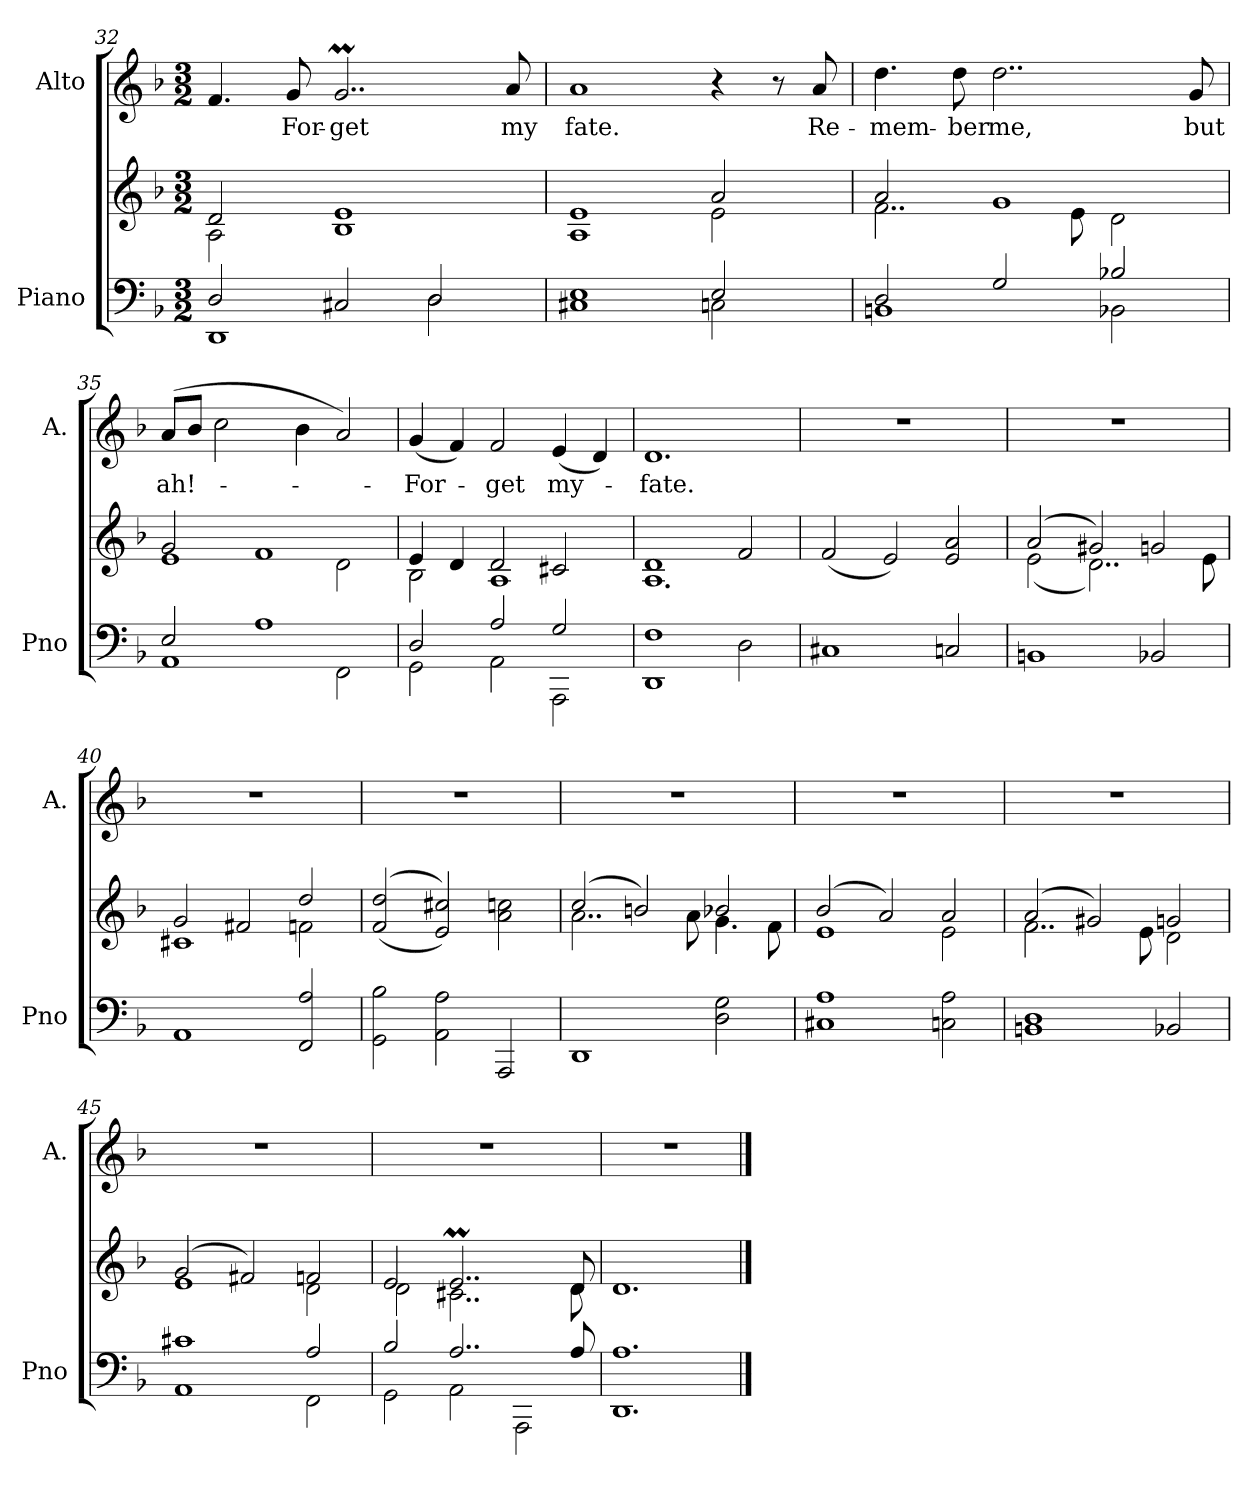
**kern	**kern	**kern	**text
*part2	*part2	*part1	*part1
*staff3	*staff2	*staff1	*staff1
*I"Piano	*	*I"Alto	*
*I'Pno	*	*I'A.	*
*clefF4	*clefG2	*clefG2	*
*k[b-]	*k[b-]	*k[b-]	*
*F:	*F:	*F:	*
*M3/2	*M3/2	*M3/2	*
=32	=32	=32	=32
*^	*^	*	*
2D/	1DD	2d/	2A\	4.f/	.
.	.	.	.	8g/	For-
2C#X/	.	1e	1B-	2..gM/	get
2D/	2D\	.	.	.	.
.	.	.	.	8a/	my
=33	=33	=33	=33	=33	=33
1E	1C#X	1e	1A	1a	fate.
2E/	2Cn\	2a/	2e\	4r	.
.	.	.	.	8r	.
.	.	.	.	8a/	Re-
=34	=34	=34	=34	=34	=34
2D/	1BBn	2a/	2..f\	4.dd\	mem-
.	.	.	.	8dd\	ber
2G/	.	1g	.	2..dd\	me,
.	.	.	8e\	.	.
2B-X/	2BB-X\	.	2d\	.	.
.	.	.	.	8g/	but
=35	=35	=35	=35	=35	=35
2E/	1AA	2g/	1e	(8a/L	ah!-
.	.	.	.	8b-/J	.
.	.	.	.	2cc\	.
1A	.	1f	.	.	.
.	.	.	.	4b-\	.
.	2FF\	.	2d\	2a/)	.
=36	=36	=36	=36	=36	=36
2D/	2GG\	4e/	2B-\	(4g/	For-
.	.	4d/	.	4f/)	.
2A/	2AA\	2d/	1A	2f/	get
2G/	2AAA\	2c#X/	.	(4e/	my-
.	.	.	.	4d/)	.
*v	*v	*	*	*	*
!!LO:LB:g=z
=37	=37	=37	=37	=37
1DD 1F	1d	1.A	1.d	fate.
2D\	2f/	.	.	.
*	*v	*v	*	*
=38	=38	=38	=38
1C#X	(2f/	1.r	.
.	2e/)	.	.
2Cn/	2e/ 2a/	.	.
=39	=39	=39	=39
*	*^	*	*
1BBn	(2a/	(2e\	1.r	.
.	2g#X/)	2..d\)	.	.
2BB-X/	2gn/	.	.	.
.	.	8e\	.	.
=40	=40	=40	=40	=40
1AA	2g/	1c#X	1.r	.
.	2f#X/	.	.	.
2FF/ 2A/	2dd/	2fn\	.	.
*	*v	*v	*	*
=41	=41	=41	=41
2GG\ 2B-\	((2f/ 2dd/	1.r	.
2AA\ 2A\	2e/ 2cc#X/))	.	.
2AAA/	2a\ 2ccn\	.	.
=42	=42	=42	=42
*	*^	*	*
1DD	(2cc/	2..a\	1.r	.
.	2bn/)	.	.	.
.	.	8a\	.	.
2D\ 2G\	2b-X/	4.g\	.	.
.	.	8f\	.	.
=43	=43	=43	=43	=43
1C#X 1A	(2b-/	1e	1.r	.
.	2a/)	.	.	.
2Cn\ 2A\	2a/	2e\	.	.
=44	=44	=44	=44	=44
1BBn 1D	(2a/	2..f\	1.r	.
.	2g#X/)	.	.	.
.	.	8e\	.	.
2BB-X/	2gn/	2d\	.	.
!!LO:LB:g=z
=45	=45	=45	=45	=45
*^	*	*	*	*
1c#X	1AA	(2g/	1e	1.r	.
.	.	2f#X/)	.	.	.
2A/	2FF\	2fn/	2d\	.	.
=46	=46	=46	=46	=46	=46
2B-/	2GG\	2e/	2d\	1.r	.
2..A/	2AA\	2..em/	2..c#X\	.	.
.	2AAA\	.	.	.	.
8A/	.	8d/	8d\	.	.
*	*	*v	*v	*	*
=47	=47	=47	=47	=47
1.A	1.DD	1.d	1.r	.
*v	*v	*	*	*
==	==	==	==
*-	*-	*-	*-
